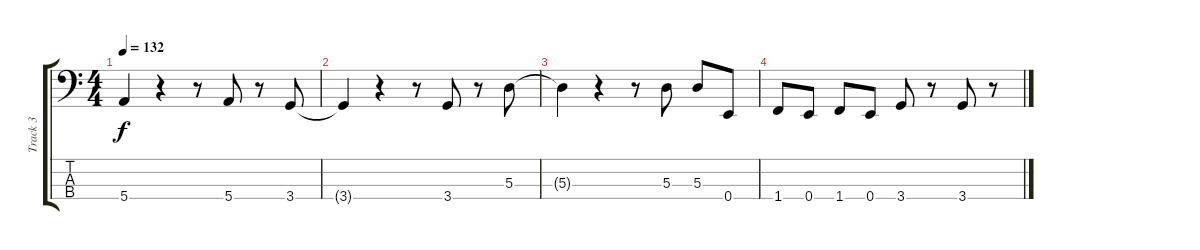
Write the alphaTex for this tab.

\track ("Track 3" "Track 3") {instrument electricbassfinger}
\staff {score tabs}
\tuning (G2 D2 A1 E1) {hide}
\ts (4 4)
\tempo 132
\clef f4
\ks c
5.4.4{dy f} r.4 r.8 5.4.8 r.8 3.4.8 |
3.4{t}.4 r.4 r.8 3.4.8 r.8 5.3.8 |
5.3{t}.4 r.4 r.8 5.3.8 5.3.8 0.4.8 |
1.4.8 0.4.8 1.4.8 0.4.8 3.4.8 r.8 3.4.8 r.8
